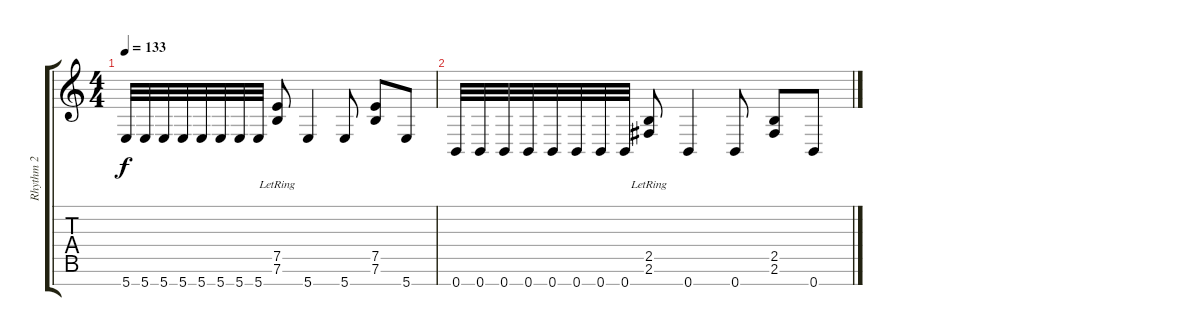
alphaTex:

\track ("Rhythm 2" "Rhythm 2") {instrument overdrivenguitar}
\staff {score tabs}
\tuning (E4 B3 G3 D3 A2 E2 B1) {hide}
\ts (4 4)
\tempo 133
\clef g2
\ks c
5.7.32{dy f} 5.7.32 5.7.32 5.7.32 5.7.32 5.7.32 5.7.32 5.7.32 (7.5{lr} 7.6{lr}).8 5.7.4 5.7.8 (7.5 7.6).8 5.7.8 |
0.7.32 0.7.32 0.7.32 0.7.32 0.7.32 0.7.32 0.7.32 0.7.32 (2.5{lr} 2.6{lr}).8 0.7.4 0.7.8 (2.5 2.6).8 0.7.8
